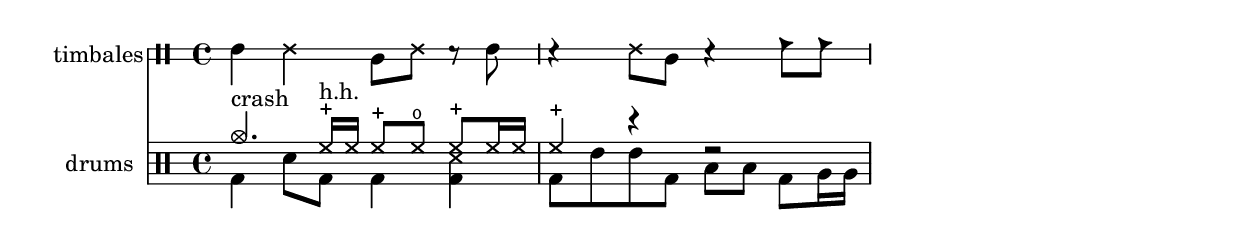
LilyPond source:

%% DO NOT EDIT this file manually; it is automatically
%% generated from LSR http://lsr.dsi.unimi.it
%% Make any changes in LSR itself, or in Documentation/snippets/new/ ,
%% and then run scripts/auxiliar/makelsr.py
%%
%% This file is in the public domain.
\version "2.17.15"

\header {
  lsrtags = "percussion, preparing-parts, really-simple, rhythms, specific-notation"

  texidoc = "
Using the powerful pre-configured tools such as the @code{\\drummode}
function and the @code{DrumStaff} context, inputting drum parts is
quite easy: drums are placed at their own staff positions (with a
special clef symbol) and have note heads according to the drum.
Attaching an extra symbol to the drum or restricting the number of
lines is possible.

"
  doctitle = "Adding drum parts"
} % begin verbatim


drh = \drummode { cymc4.^"crash" hhc16^"h.h." hh hhc8 hho hhc8 hh16 hh hhc4 r4 r2 }
drl = \drummode { bd4 sn8 bd bd4 << bd ss >>  bd8 tommh tommh bd toml toml bd tomfh16 tomfh }
timb = \drummode { timh4 ssh timl8 ssh r timh r4 ssh8 timl r4 cb8 cb }

\score {
  <<
    \new DrumStaff \with {
      drumStyleTable = #timbales-style
      \override StaffSymbol.line-count = #2
      \override BarLine.bar-extent = #'(-1 . 1)
    } <<
      \set Staff.instrumentName = #"timbales"
      \timb
    >>
    \new DrumStaff <<
      \set Staff.instrumentName = #"drums"
      \new DrumVoice { \stemUp \drh }
      \new DrumVoice { \stemDown \drl }
    >>
  >>
  \layout { }
  \midi {
    \tempo 4 = 120
  }
}
